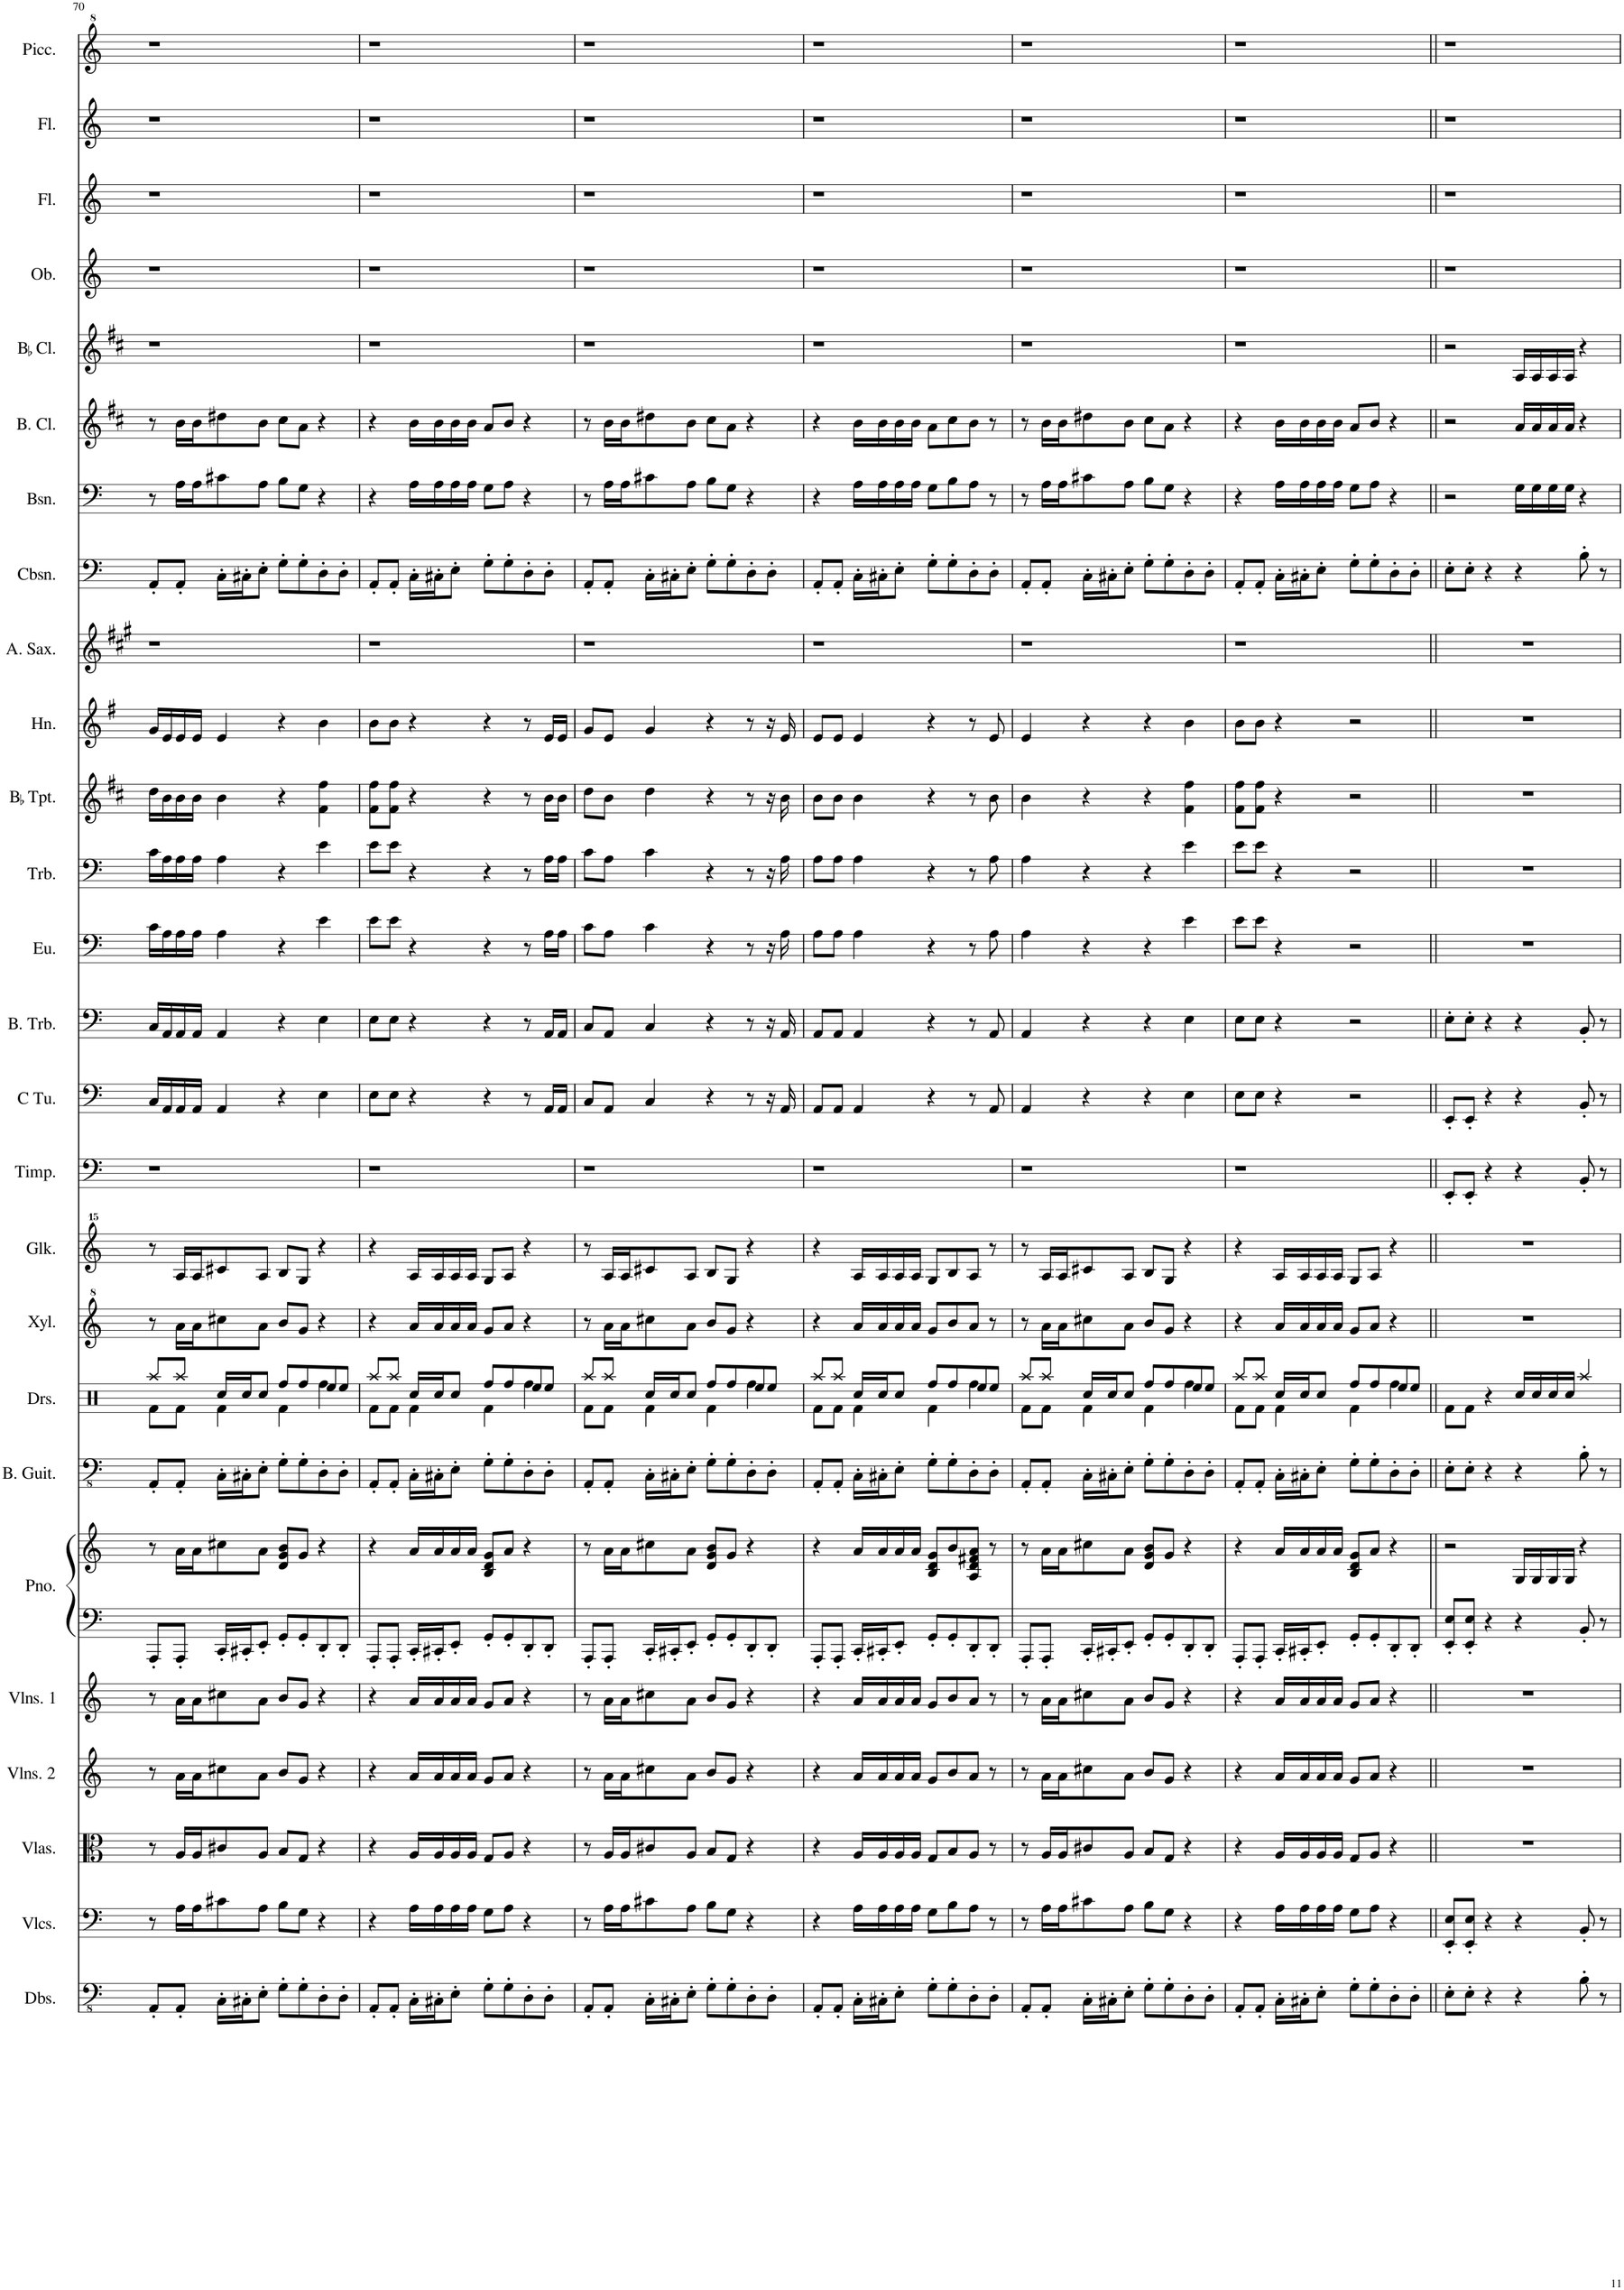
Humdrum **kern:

**kern	**kern	**kern	**kern	**kern	**kern	**kern	**kern	**kern	**kern	**kern	**kern	**kern	**kern	**kern	**kern	**kern	**kern	**kern	**kern	**kern	**kern	**kern	**kern	**kern	**kern	**kern
*part26	*part25	*part24	*part23	*part22	*part21	*part21	*part20	*part19	*part18	*part17	*part16	*part15	*part14	*part13	*part12	*part11	*part10	*part9	*part8	*part7	*part6	*part5	*part4	*part3	*part2	*part1
*staff27	*staff26	*staff25	*staff24	*staff23	*staff22	*staff21	*staff20	*staff19	*staff18	*staff17	*staff16	*staff15	*staff14	*staff13	*staff12	*staff11	*staff10	*staff9	*staff8	*staff7	*staff6	*staff5	*staff4	*staff3	*staff2	*staff1
*I"Double Basses	*I"Violoncellos	*I"Violas	*I"Violins 2	*I"Violins 1	*I"Piano	*	*I"Bass Guitar	*I"Drumset	*I"Xylophone	*I"Glockenspiel	*I"Timpani	*I"C Tuba	*I"Bass Trombone	*I"Euphonium	*I"Trombone	*I"BaccidentalFlat Trumpet	*I"Horn	*I"Alto Saxophone	*I"Contrabassoon	*I"Bassoon	*I"Bass Clarinet	*I"BaccidentalFlat Clarinet	*I"Oboe	*I"Flute	*I"Flute	*I"Piccolo
*I'Dbs.	*I'Vlcs.	*I'Vlas.	*I'Vlns. 2	*I'Vlns. 1	*I'Pno.	*	*I'B. Guit.	*I'Drs.	*I'Xyl.	*I'Glk.	*I'Timp.	*I'C Tu.	*I'B. Trb.	*I'Eu.	*I'Trb.	*I'BaccidentalFlat Tpt.	*I'Hn.	*I'A. Sax.	*I'Cbsn.	*I'Bsn.	*I'B. Cl.	*I'BaccidentalFlat Cl.	*I'Ob.	*I'Fl.	*I'Fl.	*I'Picc.
!!LO:PB:g=z
*clefFv4	*clefF4	*clefC3	*clefG2	*clefG2	*clefF4	*clefG2	*clefFv4	*clefX	*clefG^2	*clefG^^2	*clefF4	*clefF4	*clefF4	*clefF4	*clefF4	*clefG2	*clefG2	*clefG2	*clefF4	*clefF4	*clefG2	*clefG2	*clefG2	*clefG2	*clefG2	*clefG^2
*	*	*	*	*	*	*	*	*	*	*	*	*	*	*	*	*Trd1c2	*Trd4c7	*Trd5c9	*Trd7c12	*	*Trd8c14	*Trd1c2	*	*	*	*Trd-7c-12
*k[]	*k[]	*k[]	*k[]	*k[]	*k[]	*k[]	*k[]	*k[]	*k[]	*k[]	*k[]	*k[]	*k[]	*k[]	*k[]	*k[f#c#]	*k[f#]	*k[f#c#g#]	*k[]	*k[]	*k[f#c#]	*k[f#c#]	*k[]	*k[]	*k[]	*k[]
=70	=70	=70	=70	=70	=70	=70	=70	=70	=70	=70	=70	=70	=70	=70	=70	=70	=70	=70	=70	=70	=70	=70	=70	=70	=70	=70
*	*	*	*	*	*	*	*	*^	*	*	*	*	*	*	*	*	*	*	*	*	*	*	*	*	*	*
*	*	*	*	*	*	*	*	*	*^	*	*	*	*	*	*	*	*	*	*	*	*	*	*	*	*	*	*
8AAA'/L	8r	8r	8r	8r	8AAA'/L	8r	8AAA'/L	8Rf\L	2ryy	8Raa/L	8r	8r	1r	16C/LL	16C/LL	16c\LL	16c\LL	16dd\LL	16g/LL	1r	8AA'/L	8r	8r	1r	1r	1r	1r	1r
.	.	.	.	.	.	.	.	.	.	.	.	.	.	16AA/	16AA/	16A\	16A\	16b\	16e/	.	.	.	.	.	.	.	.	.
8AAA'/J	16A\LL	16A/LL	16a\LL	16a\LL	8AAA'/J	16a\LL	8AAA'/J	8Rf\J	.	8Raa/J	16aa\LL	16aa/LL	.	16AA/	16AA/	16A\	16A\	16b\	16e/	.	8AA'/J	16A\LL	16b\LL	.	.	.	.	.
.	16A\J	16A/J	16a\J	16a\J	.	16a\J	.	.	.	.	16aa\J	16aa/J	.	16AA/JJ	16AA/JJ	16A\JJ	16A\JJ	16b\JJ	16e/JJ	.	.	16A\J	16b\J	.	.	.	.	.
16CC'\LL	8c#X\	8c#X/	8cc#X\	8cc#X\	16CC'/LL	8cc#X\	16CC'\LL	4Rf\	.	16Rcc/LL	8ccc#X\	8ccc#X/	.	4AA/	4AA/	4A\	4A\	4b\	4e/	.	16C'\LL	8c#X\	8dd#X\	.	.	.	.	.
16CC#X'\J	.	.	.	.	16CC#X'/J	.	16CC#X'\J	.	.	16Rcc/J	.	.	.	.	.	.	.	.	.	.	16C#X'\J	.	.	.	.	.	.	.
8EE'\J	8A\J	8A/J	8a\J	8a\J	8EE'/J	8a\J	8EE'\J	.	.	8Rcc/J	8aa\J	8aa/J	.	.	.	.	.	.	.	.	8E'\J	8A\J	8b\J	.	.	.	.	.
8GG'\L	8B\L	8B/L	8b/L	8b/L	8GG'/L	8d/ 8g/ 8b/L	8GG'\L	8Rff/L	4Rf\	2ryy	8bb/L	8bb/L	.	4r	4r	4r	4r	4r	4r	.	8G'\L	8B\L	8cc#\L	.	.	.	.	.
8GG'\	8G\J	8G/J	8g/J	8g/J	8GG'/	8g/J	8GG'\	8Rff/	.	.	8gg/J	8gg/J	.	.	.	.	.	.	.	.	8G'\	8G\J	8a\J	.	.	.	.	.
8DD'\	4r	4r	4r	4r	8DD'/	4r	8DD'\	8Ree/	4Rff\	.	4r	4r	.	4E\	4E\	4e\	4e\	4f#\ 4ff#\	4b\	.	8D'\	4r	4r	.	.	.	.	.
8DD'\J	.	.	.	.	8DD'/J	.	8DD'\J	8Ree/J	.	.	.	.	.	.	.	.	.	.	.	.	8D'\J	.	.	.	.	.	.	.
=71	=71	=71	=71	=71	=71	=71	=71	=71	=71	=71	=71	=71	=71	=71	=71	=71	=71	=71	=71	=71	=71	=71	=71	=71	=71	=71	=71	=71
8AAA'/L	4r	4r	4r	4r	8AAA'/L	4r	8AAA'/L	8Rf\L	2ryy	8Raa/L	4r	4r	1r	8E\L	8E\L	8e\L	8e\L	8f#\ 8ff#\L	8b\L	1r	8AA'/L	4r	4r	1r	1r	1r	1r	1r
8AAA'/J	.	.	.	.	8AAA'/J	.	8AAA'/J	8Rf\J	.	8Raa/J	.	.	.	8E\J	8E\J	8e\J	8e\J	8f#\ 8ff#\J	8b\J	.	8AA'/J	.	.	.	.	.	.	.
16CC'\LL	16A\LL	16A/LL	16a/LL	16a/LL	16CC'/LL	16a/LL	16CC'\LL	4Rf\	.	16Rcc/LL	16aa/LL	16aa/LL	.	4r	4r	4r	4r	4r	4r	.	16C'\LL	16A\LL	16b\LL	.	.	.	.	.
16CC#X'\J	16A\	16A/	16a/	16a/	16CC#X'/J	16a/	16CC#X'\J	.	.	16Rcc/J	16aa/	16aa/	.	.	.	.	.	.	.	.	16C#X'\J	16A\	16b\	.	.	.	.	.
8EE'\J	16A\	16A/	16a/	16a/	8EE'/J	16a/	8EE'\J	.	.	8Rcc/J	16aa/	16aa/	.	.	.	.	.	.	.	.	8E'\J	16A\	16b\	.	.	.	.	.
.	16A\JJ	16A/JJ	16a/JJ	16a/JJ	.	16a/JJ	.	.	.	.	16aa/JJ	16aa/JJ	.	.	.	.	.	.	.	.	.	16A\JJ	16b\JJ	.	.	.	.	.
8GG'\L	8G\L	8G/L	8g/L	8g/L	8GG'/L	8B/ 8d/ 8g/L	8GG'\L	8Rff/L	4Rf\	2ryy	8gg/L	8gg/L	.	4r	4r	4r	4r	4r	4r	.	8G'\L	8G\L	8a/L	.	.	.	.	.
8GG'\	8A\J	8A/J	8a/J	8a/J	8GG'/	8a/J	8GG'\	8Rff/	.	.	8aa/J	8aa/J	.	.	.	.	.	.	.	.	8G'\	8A\J	8b/J	.	.	.	.	.
8DD'\	4r	4r	4r	4r	8DD'/	4r	8DD'\	8Ree/	4Rff\	.	4r	4r	.	8r	8r	8r	8r	8r	8r	.	8D'\	4r	4r	.	.	.	.	.
8DD'\J	.	.	.	.	8DD'/J	.	8DD'\J	8Ree/J	.	.	.	.	.	16AA/LL	16AA/LL	16A\LL	16A\LL	16b\LL	16e/LL	.	8D'\J	.	.	.	.	.	.	.
.	.	.	.	.	.	.	.	.	.	.	.	.	.	16AA/JJ	16AA/JJ	16A\JJ	16A\JJ	16b\JJ	16e/JJ	.	.	.	.	.	.	.	.	.
=72	=72	=72	=72	=72	=72	=72	=72	=72	=72	=72	=72	=72	=72	=72	=72	=72	=72	=72	=72	=72	=72	=72	=72	=72	=72	=72	=72	=72
8AAA'/L	8r	8r	8r	8r	8AAA'/L	8r	8AAA'/L	8Rf\L	2ryy	8Raa/L	8r	8r	1r	8C/L	8C/L	8c\L	8c\L	8dd\L	8g/L	1r	8AA'/L	8r	8r	1r	1r	1r	1r	1r
8AAA'/J	16A\LL	16A/LL	16a\LL	16a\LL	8AAA'/J	16a\LL	8AAA'/J	8Rf\J	.	8Raa/J	16aa\LL	16aa/LL	.	8AA/J	8AA/J	8A\J	8A\J	8b\J	8e/J	.	8AA'/J	16A\LL	16b\LL	.	.	.	.	.
.	16A\J	16A/J	16a\J	16a\J	.	16a\J	.	.	.	.	16aa\J	16aa/J	.	.	.	.	.	.	.	.	.	16A\J	16b\J	.	.	.	.	.
16CC'\LL	8c#X\	8c#X/	8cc#X\	8cc#X\	16CC'/LL	8cc#X\	16CC'\LL	4Rf\	.	16Rcc/LL	8ccc#X\	8ccc#X/	.	4C/	4C/	4c\	4c\	4dd\	4g/	.	16C'\LL	8c#X\	8dd#X\	.	.	.	.	.
16CC#X'\J	.	.	.	.	16CC#X'/J	.	16CC#X'\J	.	.	16Rcc/J	.	.	.	.	.	.	.	.	.	.	16C#X'\J	.	.	.	.	.	.	.
8EE'\J	8A\J	8A/J	8a\J	8a\J	8EE'/J	8a\J	8EE'\J	.	.	8Rcc/J	8aa\J	8aa/J	.	.	.	.	.	.	.	.	8E'\J	8A\J	8b\J	.	.	.	.	.
8GG'\L	8B\L	8B/L	8b/L	8b/L	8GG'/L	8d/ 8g/ 8b/L	8GG'\L	8Rff/L	4Rf\	2ryy	8bb/L	8bb/L	.	4r	4r	4r	4r	4r	4r	.	8G'\L	8B\L	8cc#\L	.	.	.	.	.
8GG'\	8G\J	8G/J	8g/J	8g/J	8GG'/	8g/J	8GG'\	8Rff/	.	.	8gg/J	8gg/J	.	.	.	.	.	.	.	.	8G'\	8G\J	8a\J	.	.	.	.	.
8DD'\	4r	4r	4r	4r	8DD'/	4r	8DD'\	8Ree/	4Rff\	.	4r	4r	.	8r	8r	8r	8r	8r	8r	.	8D'\	4r	4r	.	.	.	.	.
8DD'\J	.	.	.	.	8DD'/J	.	8DD'\J	8Ree/J	.	.	.	.	.	16r	16r	16r	16r	16r	16r	.	8D'\J	.	.	.	.	.	.	.
.	.	.	.	.	.	.	.	.	.	.	.	.	.	16AA/	16AA/	16A\	16A\	16b\	16e/	.	.	.	.	.	.	.	.	.
=73	=73	=73	=73	=73	=73	=73	=73	=73	=73	=73	=73	=73	=73	=73	=73	=73	=73	=73	=73	=73	=73	=73	=73	=73	=73	=73	=73	=73
8AAA'/L	4r	4r	4r	4r	8AAA'/L	4r	8AAA'/L	8Rf\L	2ryy	8Raa/L	4r	4r	1r	8AA/L	8AA/L	8A\L	8A\L	8b\L	8e/L	1r	8AA'/L	4r	4r	1r	1r	1r	1r	1r
8AAA'/J	.	.	.	.	8AAA'/J	.	8AAA'/J	8Rf\J	.	8Raa/J	.	.	.	8AA/J	8AA/J	8A\J	8A\J	8b\J	8e/J	.	8AA'/J	.	.	.	.	.	.	.
16CC'\LL	16A\LL	16A/LL	16a/LL	16a/LL	16CC'/LL	16a/LL	16CC'\LL	4Rf\	.	16Rcc/LL	16aa/LL	16aa/LL	.	4AA/	4AA/	4A\	4A\	4b\	4e/	.	16C'\LL	16A\LL	16b\LL	.	.	.	.	.
16CC#X'\J	16A\	16A/	16a/	16a/	16CC#X'/J	16a/	16CC#X'\J	.	.	16Rcc/J	16aa/	16aa/	.	.	.	.	.	.	.	.	16C#X'\J	16A\	16b\	.	.	.	.	.
8EE'\J	16A\	16A/	16a/	16a/	8EE'/J	16a/	8EE'\J	.	.	8Rcc/J	16aa/	16aa/	.	.	.	.	.	.	.	.	8E'\J	16A\	16b\	.	.	.	.	.
.	16A\JJ	16A/JJ	16a/JJ	16a/JJ	.	16a/JJ	.	.	.	.	16aa/JJ	16aa/JJ	.	.	.	.	.	.	.	.	.	16A\JJ	16b\JJ	.	.	.	.	.
8GG'\L	8G\L	8G/L	8g/L	8g/L	8GG'/L	8B/ 8d/ 8g/L	8GG'\L	8Rff/L	4Rf\	2ryy	8gg/L	8gg/L	.	4r	4r	4r	4r	4r	4r	.	8G'\L	8G\L	8a\L	.	.	.	.	.
8GG'\	8B\	8B/	8b/	8b/	8GG'/	8b/	8GG'\	8Rff/	.	.	8bb/	8bb/	.	.	.	.	.	.	.	.	8G'\	8B\	8cc#\	.	.	.	.	.
8DD'\	8A\J	8A/J	8a/J	8a/J	8DD'/	8A/ 8d/ 8f#X/ 8a/J	8DD'\	8Ree/	4Rff\	.	8aa/J	8aa/J	.	8r	8r	8r	8r	8r	8r	.	8D'\	8A\J	8b\J	.	.	.	.	.
8DD'\J	8r	8r	8r	8r	8DD'/J	8r	8DD'\J	8Ree/J	.	.	8r	8r	.	8AA/	8AA/	8A\	8A\	8b\	8e/	.	8D'\J	8r	8r	.	.	.	.	.
=74	=74	=74	=74	=74	=74	=74	=74	=74	=74	=74	=74	=74	=74	=74	=74	=74	=74	=74	=74	=74	=74	=74	=74	=74	=74	=74	=74	=74
8AAA'/L	8r	8r	8r	8r	8AAA'/L	8r	8AAA'/L	8Rf\L	2ryy	8Raa/L	8r	8r	1r	4AA/	4AA/	4A\	4A\	4b\	4e/	1r	8AA'/L	8r	8r	1r	1r	1r	1r	1r
8AAA'/J	16A\LL	16A/LL	16a\LL	16a\LL	8AAA'/J	16a\LL	8AAA'/J	8Rf\J	.	8Raa/J	16aa\LL	16aa/LL	.	.	.	.	.	.	.	.	8AA'/J	16A\LL	16b\LL	.	.	.	.	.
.	16A\J	16A/J	16a\J	16a\J	.	16a\J	.	.	.	.	16aa\J	16aa/J	.	.	.	.	.	.	.	.	.	16A\J	16b\J	.	.	.	.	.
16CC'\LL	8c#X\	8c#X/	8cc#X\	8cc#X\	16CC'/LL	8cc#X\	16CC'\LL	4Rf\	.	16Rcc/LL	8ccc#X\	8ccc#X/	.	4r	4r	4r	4r	4r	4r	.	16C'\LL	8c#X\	8dd#X\	.	.	.	.	.
16CC#X'\J	.	.	.	.	16CC#X'/J	.	16CC#X'\J	.	.	16Rcc/J	.	.	.	.	.	.	.	.	.	.	16C#X'\J	.	.	.	.	.	.	.
8EE'\J	8A\J	8A/J	8a\J	8a\J	8EE'/J	8a\J	8EE'\J	.	.	8Rcc/J	8aa\J	8aa/J	.	.	.	.	.	.	.	.	8E'\J	8A\J	8b\J	.	.	.	.	.
8GG'\L	8B\L	8B/L	8b/L	8b/L	8GG'/L	8d/ 8g/ 8b/L	8GG'\L	8Rff/L	4Rf\	2ryy	8bb/L	8bb/L	.	4r	4r	4r	4r	4r	4r	.	8G'\L	8B\L	8cc#\L	.	.	.	.	.
8GG'\	8G\J	8G/J	8g/J	8g/J	8GG'/	8g/J	8GG'\	8Rff/	.	.	8gg/J	8gg/J	.	.	.	.	.	.	.	.	8G'\	8G\J	8a\J	.	.	.	.	.
8DD'\	4r	4r	4r	4r	8DD'/	4r	8DD'\	8Ree/	4Rff\	.	4r	4r	.	4E\	4E\	4e\	4e\	4f#\ 4ff#\	4b\	.	8D'\	4r	4r	.	.	.	.	.
8DD'\J	.	.	.	.	8DD'/J	.	8DD'\J	8Ree/J	.	.	.	.	.	.	.	.	.	.	.	.	8D'\J	.	.	.	.	.	.	.
=75	=75	=75	=75	=75	=75	=75	=75	=75	=75	=75	=75	=75	=75	=75	=75	=75	=75	=75	=75	=75	=75	=75	=75	=75	=75	=75	=75	=75
8AAA'/L	4r	4r	4r	4r	8AAA'/L	4r	8AAA'/L	8Rf\L	2ryy	8Raa/L	4r	4r	1r	8E\L	8E\L	8e\L	8e\L	8f#\ 8ff#\L	8b\L	1r	8AA'/L	4r	4r	1r	1r	1r	1r	1r
8AAA'/J	.	.	.	.	8AAA'/J	.	8AAA'/J	8Rf\J	.	8Raa/J	.	.	.	8E\J	8E\J	8e\J	8e\J	8f#\ 8ff#\J	8b\J	.	8AA'/J	.	.	.	.	.	.	.
16CC'\LL	16A\LL	16A/LL	16a/LL	16a/LL	16CC'/LL	16a/LL	16CC'\LL	4Rf\	.	16Rcc/LL	16aa/LL	16aa/LL	.	4r	4r	4r	4r	4r	4r	.	16C'\LL	16A\LL	16b\LL	.	.	.	.	.
16CC#X'\J	16A\	16A/	16a/	16a/	16CC#X'/J	16a/	16CC#X'\J	.	.	16Rcc/J	16aa/	16aa/	.	.	.	.	.	.	.	.	16C#X'\J	16A\	16b\	.	.	.	.	.
8EE'\J	16A\	16A/	16a/	16a/	8EE'/J	16a/	8EE'\J	.	.	8Rcc/J	16aa/	16aa/	.	.	.	.	.	.	.	.	8E'\J	16A\	16b\	.	.	.	.	.
.	16A\JJ	16A/JJ	16a/JJ	16a/JJ	.	16a/JJ	.	.	.	.	16aa/JJ	16aa/JJ	.	.	.	.	.	.	.	.	.	16A\JJ	16b\JJ	.	.	.	.	.
8GG'\L	8G\L	8G/L	8g/L	8g/L	8GG'/L	8B/ 8d/ 8g/L	8GG'\L	8Rff/L	4Rf\	2ryy	8gg/L	8gg/L	.	2r	2r	2r	2r	2r	2r	.	8G'\L	8G\L	8a/L	.	.	.	.	.
8GG'\	8A\J	8A/J	8a/J	8a/J	8GG'/	8a/J	8GG'\	8Rff/	.	.	8aa/J	8aa/J	.	.	.	.	.	.	.	.	8G'\	8A\J	8b/J	.	.	.	.	.
8DD'\	4r	4r	4r	4r	8DD'/	4r	8DD'\	8Ree/	4Rff\	.	4r	4r	.	.	.	.	.	.	.	.	8D'\	4r	4r	.	.	.	.	.
8DD'\J	.	.	.	.	8DD'/J	.	8DD'\J	8Ree/J	.	.	.	.	.	.	.	.	.	.	.	.	8D'\J	.	.	.	.	.	.	.
*	*	*	*	*	*	*	*	*v	*v	*v	*	*	*	*	*	*	*	*	*	*	*	*	*	*	*	*	*	*
=76||	=76||	=76||	=76||	=76||	=76||	=76||	=76||	=76||	=76||	=76||	=76||	=76||	=76||	=76||	=76||	=76||	=76||	=76||	=76||	=76||	=76||	=76||	=76||	=76||	=76||	=76||
8EE'\L	8EE/' 8E/'L	1r	1r	1r	8EE/' 8E/'L	2r	8EE'\L	8Rf\L	1r	1r	8EE'/L	8EE'/L	8E'\L	1r	1r	1r	1r	1r	8E'\L	2r	2r	2r	1r	1r	1r	1r
8EE'\J	8EE/' 8E/'J	.	.	.	8EE/' 8E/'J	.	8EE'\J	8Rf\J	.	.	8EE'/J	8EE'/J	8E'\J	.	.	.	.	.	8E'\J	.	.	.	.	.	.	.
4r	4r	.	.	.	4r	.	4r	4r	.	.	4r	4r	4r	.	.	.	.	.	4r	.	.	.	.	.	.	.
4r	4r	.	.	.	4r	16G/LL	4r	16Rcc/LL	.	.	4r	4r	4r	.	.	.	.	.	4r	16G\LL	16a/LL	16A/LL	.	.	.	.
.	.	.	.	.	.	16G/	.	16Rcc/	.	.	.	.	.	.	.	.	.	.	.	16G\	16a/	16A/	.	.	.	.
.	.	.	.	.	.	16G/	.	16Rcc/	.	.	.	.	.	.	.	.	.	.	.	16G\	16a/	16A/	.	.	.	.
.	.	.	.	.	.	16G/JJ	.	16Rcc/JJ	.	.	.	.	.	.	.	.	.	.	.	16G\JJ	16a/JJ	16A/JJ	.	.	.	.
8BB'\	8BB'/	.	.	.	8BB'/	4r	8BB'\	4Raa/	.	.	8BB'/	8BB'/	8BB'/	.	.	.	.	.	8B'\	4r	4r	4r	.	.	.	.
8r	8r	.	.	.	8r	.	8r	.	.	.	8r	8r	8r	.	.	.	.	.	8r	.	.	.	.	.	.	.
=	=	=	=	=	=	=	=	=	=	=	=	=	=	=	=	=	=	=	=	=	=	=	=	=	=	=
*-	*-	*-	*-	*-	*-	*-	*-	*-	*-	*-	*-	*-	*-	*-	*-	*-	*-	*-	*-	*-	*-	*-	*-	*-	*-	*-
